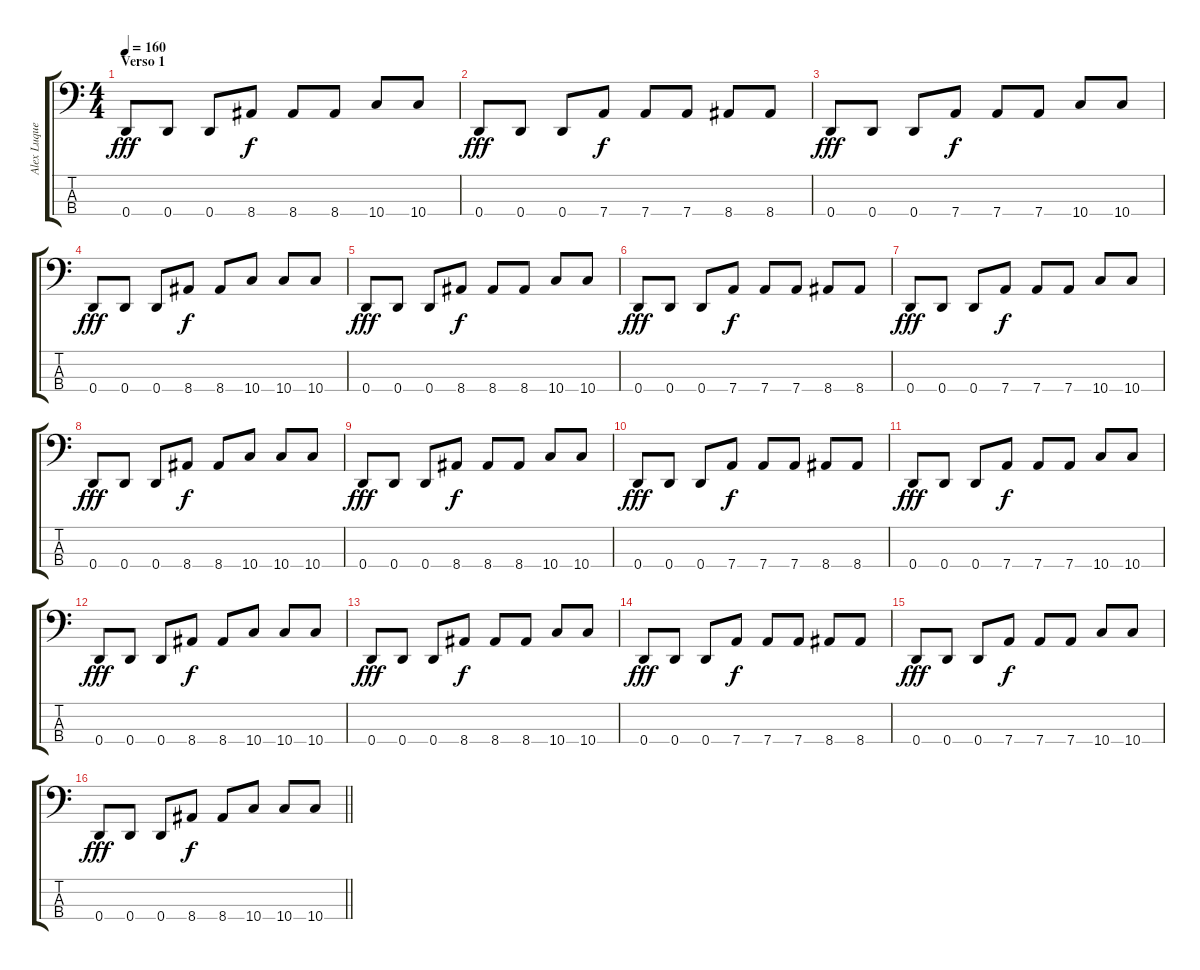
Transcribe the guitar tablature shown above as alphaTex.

\track ("Alex Luque" "Alex Luque") {instrument electricbasspick}
\staff {score tabs}
\tuning (G2 D2 A1 D1) {hide}
\ts (4 4)
\section ("" "Verso 1")
\tempo 160
\clef f4
\ks c
0.4.8{dy fff} 0.4.8 0.4.8 8.4.8{dy f} 8.4.8 8.4.8 10.4.8 10.4.8 |
0.4.8{dy fff} 0.4.8 0.4.8 7.4.8{dy f} 7.4.8 7.4.8 8.4.8 8.4.8 |
0.4.8{dy fff} 0.4.8 0.4.8 7.4.8{dy f} 7.4.8 7.4.8 10.4.8 10.4.8 |
0.4.8{dy fff} 0.4.8 0.4.8 8.4.8{dy f} 8.4.8 10.4.8 10.4.8 10.4.8 |
0.4.8{dy fff} 0.4.8 0.4.8 8.4.8{dy f} 8.4.8 8.4.8 10.4.8 10.4.8 |
0.4.8{dy fff} 0.4.8 0.4.8 7.4.8{dy f} 7.4.8 7.4.8 8.4.8 8.4.8 |
0.4.8{dy fff} 0.4.8 0.4.8 7.4.8{dy f} 7.4.8 7.4.8 10.4.8 10.4.8 |
0.4.8{dy fff} 0.4.8 0.4.8 8.4.8{dy f} 8.4.8 10.4.8 10.4.8 10.4.8 |
0.4.8{dy fff} 0.4.8 0.4.8 8.4.8{dy f} 8.4.8 8.4.8 10.4.8 10.4.8 |
0.4.8{dy fff} 0.4.8 0.4.8 7.4.8{dy f} 7.4.8 7.4.8 8.4.8 8.4.8 |
0.4.8{dy fff} 0.4.8 0.4.8 7.4.8{dy f} 7.4.8 7.4.8 10.4.8 10.4.8 |
0.4.8{dy fff} 0.4.8 0.4.8 8.4.8{dy f} 8.4.8 10.4.8 10.4.8 10.4.8 |
0.4.8{dy fff} 0.4.8 0.4.8 8.4.8{dy f} 8.4.8 8.4.8 10.4.8 10.4.8 |
0.4.8{dy fff} 0.4.8 0.4.8 7.4.8{dy f} 7.4.8 7.4.8 8.4.8 8.4.8 |
0.4.8{dy fff} 0.4.8 0.4.8 7.4.8{dy f} 7.4.8 7.4.8 10.4.8 10.4.8 |
\barLineRight lightlight
0.4.8{dy fff} 0.4.8 0.4.8 8.4.8{dy f} 8.4.8 10.4.8 10.4.8 10.4.8
